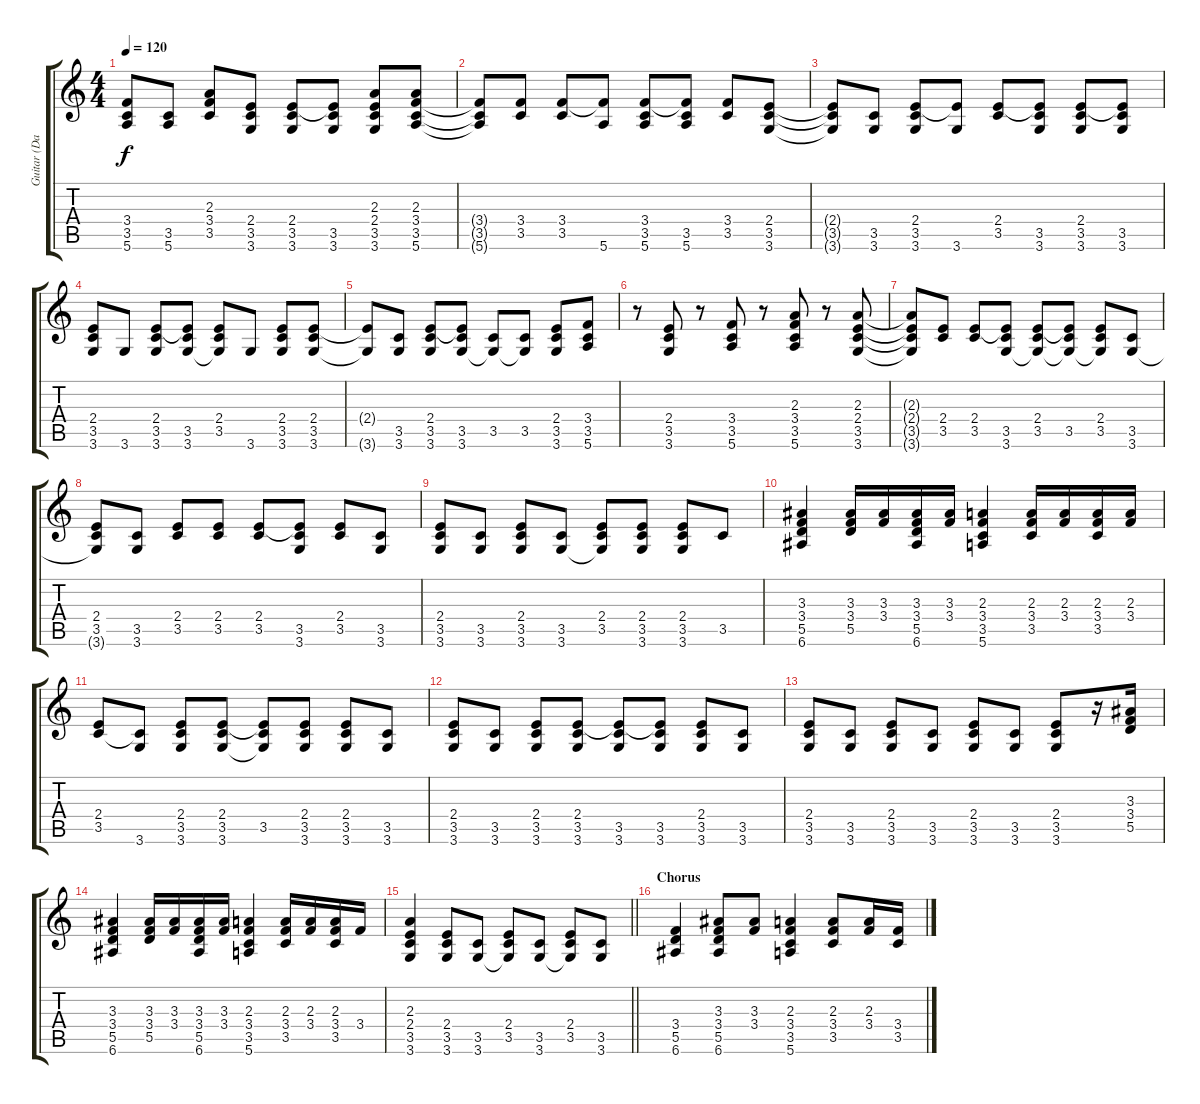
\track ("Guitar (David Denny)" "Guitar (Da") {instrument electricguitarclean}
\staff {score tabs}
\tuning (E4 B3 G3 D3 A2 E2) {hide}
\ts (4 4)
\tempo 120
\clef g2
\ks c
(3.4{t} 3.5{t} 5.6{t}).8{dy f} (3.5 5.6).8 (2.3 3.4 3.5).8 (2.4 3.5 3.6).8 (2.4 3.5 3.6).8 (2.4{t} 3.5 3.6).8 (2.3 2.4 3.5 3.6).8 (2.3 3.4 3.5 5.6).8 |
(3.4{t} 3.5{t} 5.6{t}).8 (3.4 3.5).8 (3.4 3.5).8 (3.4{t} 5.6).8 (3.4 3.5 5.6).8 (3.4{t} 3.5 5.6).8 (3.4 3.5).8 (2.4 3.5 3.6).8 |
(2.4{t} 3.5{t} 3.6{t}).8 (3.5 3.6).8 (2.4 3.5 3.6).8 (2.4{t} 3.6).8 (2.4 3.5).8 (2.4{t} 3.5 3.6).8 (2.4 3.5 3.6).8 (2.4{t} 3.5 3.6).8 |
(2.4 3.5 3.6).8 3.6.8 (2.4 3.5 3.6).8 (2.4{t} 3.5 3.6).8 (2.4 3.5 3.6{t}).8 3.6.8 (2.4 3.5 3.6).8 (2.4 3.5 3.6).8 |
(2.4{t} 3.6{t}).8 (3.5 3.6).8 (2.4 3.5 3.6).8 (2.4{t} 3.5 3.6).8 (3.5 3.6{t}).8 (3.5 3.6{t}).8 (2.4 3.5 3.6).8 (3.4 3.5 5.6).8 |
r.8 (2.4 3.5 3.6).8 r.8 (3.4 3.5 5.6).8 r.8 (2.3 3.4 3.5 5.6).8 r.8 (2.3 2.4 3.5 3.6).8 |
(2.3{t} 2.4{t} 3.5{t} 3.6{t}).8 (2.4 3.5).8 (2.4 3.5).8 (2.4{t} 3.5 3.6).8 (2.4 3.5 3.6{t}).8 (2.4{t} 3.5 3.6{t}).8 (2.4 3.5 3.6{t}).8 (3.5 3.6).8 |
(2.4 3.5 3.6{t}).8 (3.5 3.6).8 (2.4 3.5).8 (2.4 3.5).8 (2.4 3.5).8 (2.4{t} 3.5 3.6).8 (2.4 3.5).8 (3.5 3.6).8 |
(2.4 3.5 3.6).8 (3.5 3.6).8 (2.4 3.5 3.6).8 (3.5 3.6).8 (2.4 3.5 3.6{t}).8 (2.4 3.5 3.6).8 (2.4 3.5 3.6).8 3.5.8 |
(3.3 3.4 5.5 6.6).4 (3.3 3.4 5.5).16 (3.3 3.4).16 (3.3 3.4 5.5 6.6).16 (3.3 3.4).16 (2.3 3.4 3.5 5.6).4 (2.3 3.4 3.5).16 (2.3 3.4).16 (2.3 3.4 3.5).16 (2.3 3.4).16 |
(2.4 3.5).8 (3.5{t} 3.6).8 (2.4 3.5 3.6).8 (2.4 3.5 3.6).8 (2.4{t} 3.5 3.6{t}).8 (2.4 3.5 3.6).8 (2.4 3.5 3.6).8 (3.5 3.6).8 |
(2.4 3.5 3.6).8 (3.5 3.6).8 (2.4 3.5 3.6).8 (2.4 3.5 3.6).8 (2.4{t} 3.5 3.6).8 (2.4{t} 3.5 3.6).8 (2.4 3.5 3.6).8 (3.5 3.6).8 |
(2.4 3.5 3.6).8 (3.5 3.6).8 (2.4 3.5 3.6).8 (3.5 3.6).8 (2.4 3.5 3.6).8 (3.5 3.6).8 (2.4 3.5 3.6).8 r.16 (3.3 3.4 5.5).16 |
(3.3 3.4 5.5 6.6).4 (3.3 3.4 5.5).16 (3.3 3.4).16 (3.3 3.4 5.5 6.6).16 (3.3 3.4).16 (2.3 3.4 3.5 5.6).4 (2.3 3.4 3.5).16 (2.3 3.4).16 (2.3 3.4 3.5).16 3.4.16 |
\barLineRight lightlight
(2.3 2.4 3.5 3.6).4 (2.4 3.5 3.6).8 (3.5 3.6).8 (2.4 3.5 3.6{t}).8 (3.5 3.6).8 (2.4 3.5 3.6{t}).8 (3.5 3.6).8 |
\section ("" "Chorus")
(3.4 5.5 6.6).4 (3.3 3.4 5.5 6.6).8 (3.3 3.4).8 (2.3 3.4 3.5 5.6).4 (2.3 3.4 3.5).8 (2.3 3.4).16 (3.4 3.5).16
